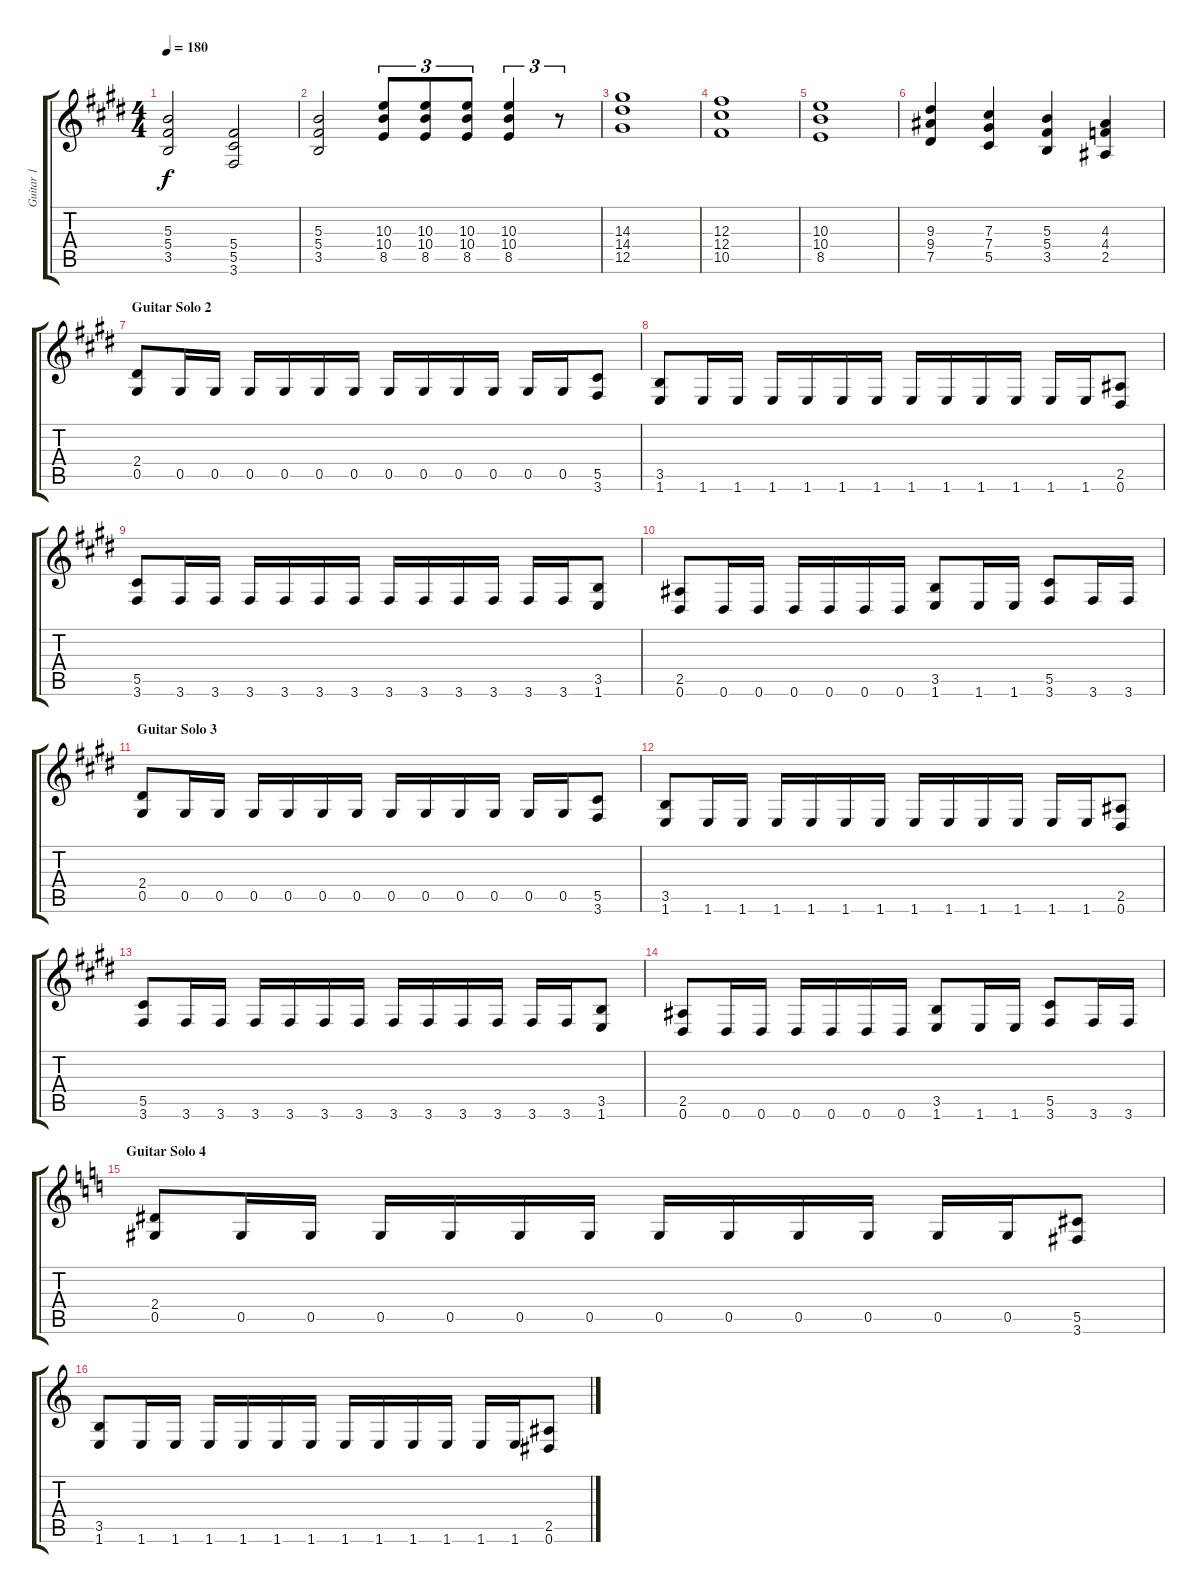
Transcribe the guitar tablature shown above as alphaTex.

\track ("Guitar 1" "Guitar 1") {instrument distortionguitar}
\staff {score tabs}
\tuning (Eb4 Bb3 Gb3 Db3 Ab2 Eb2) {hide}
\ts (4 4)
\tempo 180
\clef g2
\ks c#minor
(5.3 5.4 3.5).2{dy f} (5.4 5.5 3.6).2 |
(5.3 5.4 3.5).2 (10.3 10.4 8.5).8{tu (3 2)} (10.3 10.4 8.5).8{tu (3 2)} (10.3 10.4 8.5).8{tu (3 2)} (10.3 10.4 8.5).4{tu (3 2)} r.8{tu (3 2)} |
(14.3 14.4 12.5).1 |
(12.3 12.4 10.5).1 |
(10.3 10.4 8.5).1 |
(9.3 9.4 7.5).4 (7.3 7.4 5.5).4 (5.3 5.4 3.5).4 (4.3 4.4 2.5).4 |
\section ("" "Guitar Solo 2")
(2.4 0.5).8 0.5.16 0.5.16 0.5.16 0.5.16 0.5.16 0.5.16 0.5.16 0.5.16 0.5.16 0.5.16 0.5.16 0.5.16 (5.5 3.6).8 |
(3.5 1.6).8 1.6.16 1.6.16 1.6.16 1.6.16 1.6.16 1.6.16 1.6.16 1.6.16 1.6.16 1.6.16 1.6.16 1.6.16 (2.5 0.6).8 |
(5.5 3.6).8 3.6.16 3.6.16 3.6.16 3.6.16 3.6.16 3.6.16 3.6.16 3.6.16 3.6.16 3.6.16 3.6.16 3.6.16 (3.5 1.6).8 |
(2.5 0.6).8 0.6.16 0.6.16 0.6.16 0.6.16 0.6.16 0.6.16 (3.5 1.6).8 1.6.16 1.6.16 (5.5 3.6).8 3.6.16 3.6.16 |
\section ("" "Guitar Solo 3")
(2.4 0.5).8 0.5.16 0.5.16 0.5.16 0.5.16 0.5.16 0.5.16 0.5.16 0.5.16 0.5.16 0.5.16 0.5.16 0.5.16 (5.5 3.6).8 |
(3.5 1.6).8 1.6.16 1.6.16 1.6.16 1.6.16 1.6.16 1.6.16 1.6.16 1.6.16 1.6.16 1.6.16 1.6.16 1.6.16 (2.5 0.6).8 |
(5.5 3.6).8 3.6.16 3.6.16 3.6.16 3.6.16 3.6.16 3.6.16 3.6.16 3.6.16 3.6.16 3.6.16 3.6.16 3.6.16 (3.5 1.6).8 |
(2.5 0.6).8 0.6.16 0.6.16 0.6.16 0.6.16 0.6.16 0.6.16 (3.5 1.6).8 1.6.16 1.6.16 (5.5 3.6).8 3.6.16 3.6.16 |
\section ("" "Guitar Solo 4")
\ks c
(2.4 0.5).8 0.5.16 0.5.16 0.5.16 0.5.16 0.5.16 0.5.16 0.5.16 0.5.16 0.5.16 0.5.16 0.5.16 0.5.16 (5.5 3.6).8 |
(3.5 1.6).8 1.6.16 1.6.16 1.6.16 1.6.16 1.6.16 1.6.16 1.6.16 1.6.16 1.6.16 1.6.16 1.6.16 1.6.16 (2.5 0.6).8
